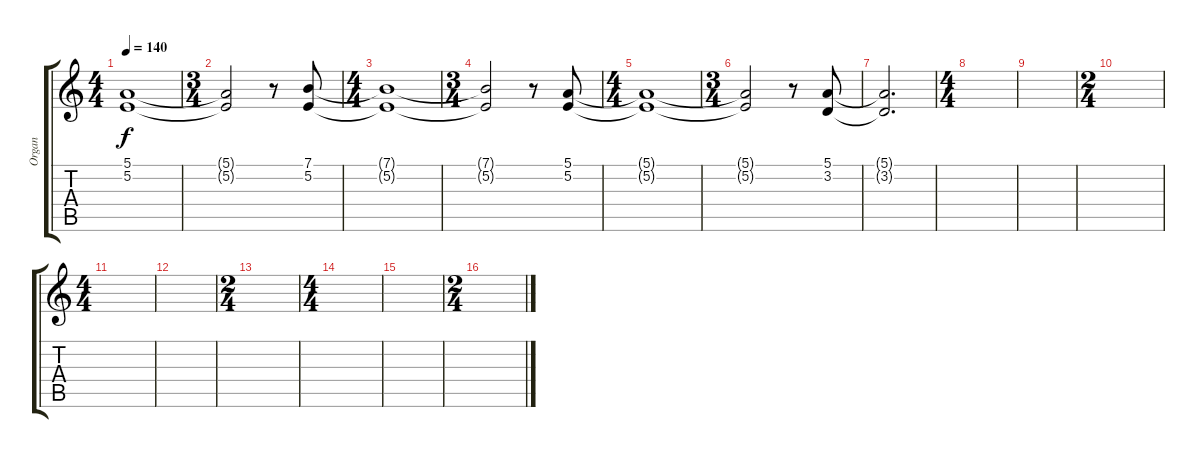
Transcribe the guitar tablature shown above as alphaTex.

\track ("Organ" "Organ") {instrument drawbarorgan}
\staff {score tabs}
\tuning (E4 B3 G3 D3 A2 E2) {hide}
\ts (4 4)
\tempo 140
\clef g2
\ks c
(5.1{t} 5.2{t}).1{dy f} |
\ts (3 4)
(5.1{t} 5.2{t}).2 r.8 (7.1 5.2).8 |
\ts (4 4)
(7.1{t} 5.2{t}).1 |
\ts (3 4)
(7.1{t} 5.2{t}).2 r.8 (5.1 5.2).8 |
\ts (4 4)
(5.1{t} 5.2{t}).1 |
\ts (3 4)
(5.1{t} 5.2{t}).2 r.8 (5.1 3.2).8 |
(5.1{t} 3.2{t}).2{d} |
\ts (4 4)
|
|
\ts (2 4)
|
\ts (4 4)
|
|
\ts (2 4)
|
\ts (4 4)
|
|
\ts (2 4)
